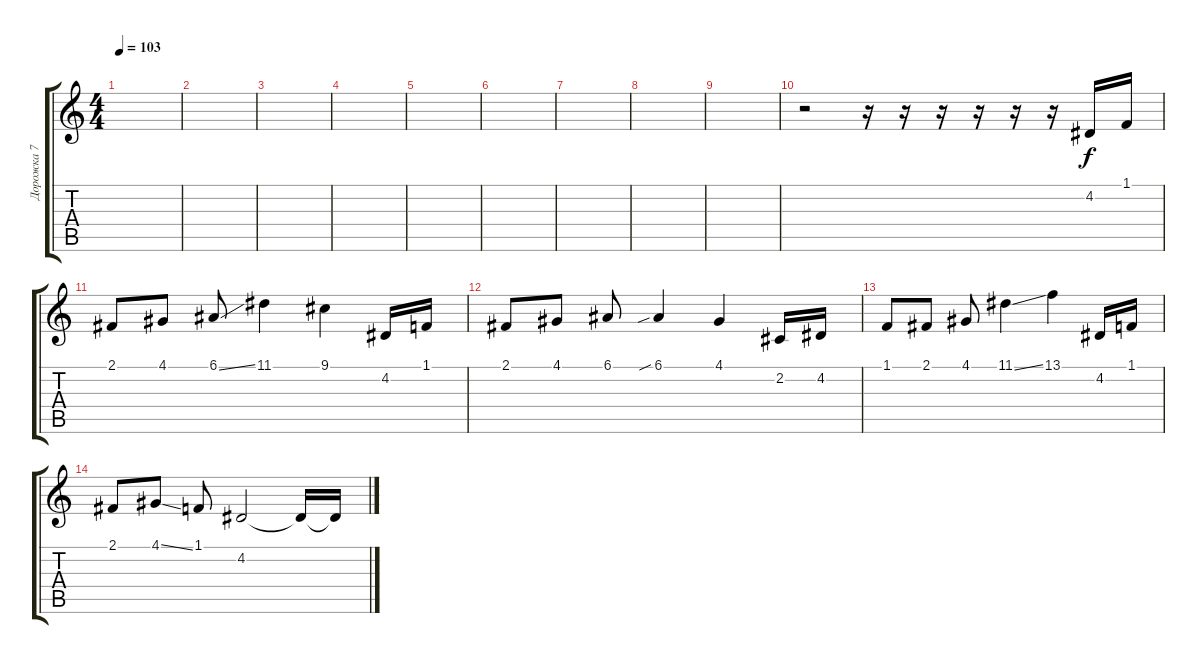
\track ("Дорожка 7" "Дорожка 7") {instrument accordion}
\staff {score tabs}
\tuning (E4 B3 G3 D3 A2 E2) {hide}
\ts (4 4)
\tempo 103
\clef g2
\ks c
|
|
|
|
|
|
|
|
|
r.2 r.16 r.16 r.16 r.16 r.16 r.16 4.2.16 1.1.16 |
2.1.8 4.1.8 6.1{ss}.8 11.1.4 9.1.4 4.2.16 1.1.16 |
2.1.8 4.1.8 6.1.8 6.1{sib}.4 4.1.4 2.2.16 4.2.16 |
1.1.8 2.1.8 4.1.8 11.1{ss}.4 13.1.4 4.2.16 1.1.16 |
2.1.8 4.1{ss}.8 1.1.8 4.2.2 4.2{t}.16 4.2{t}.16
